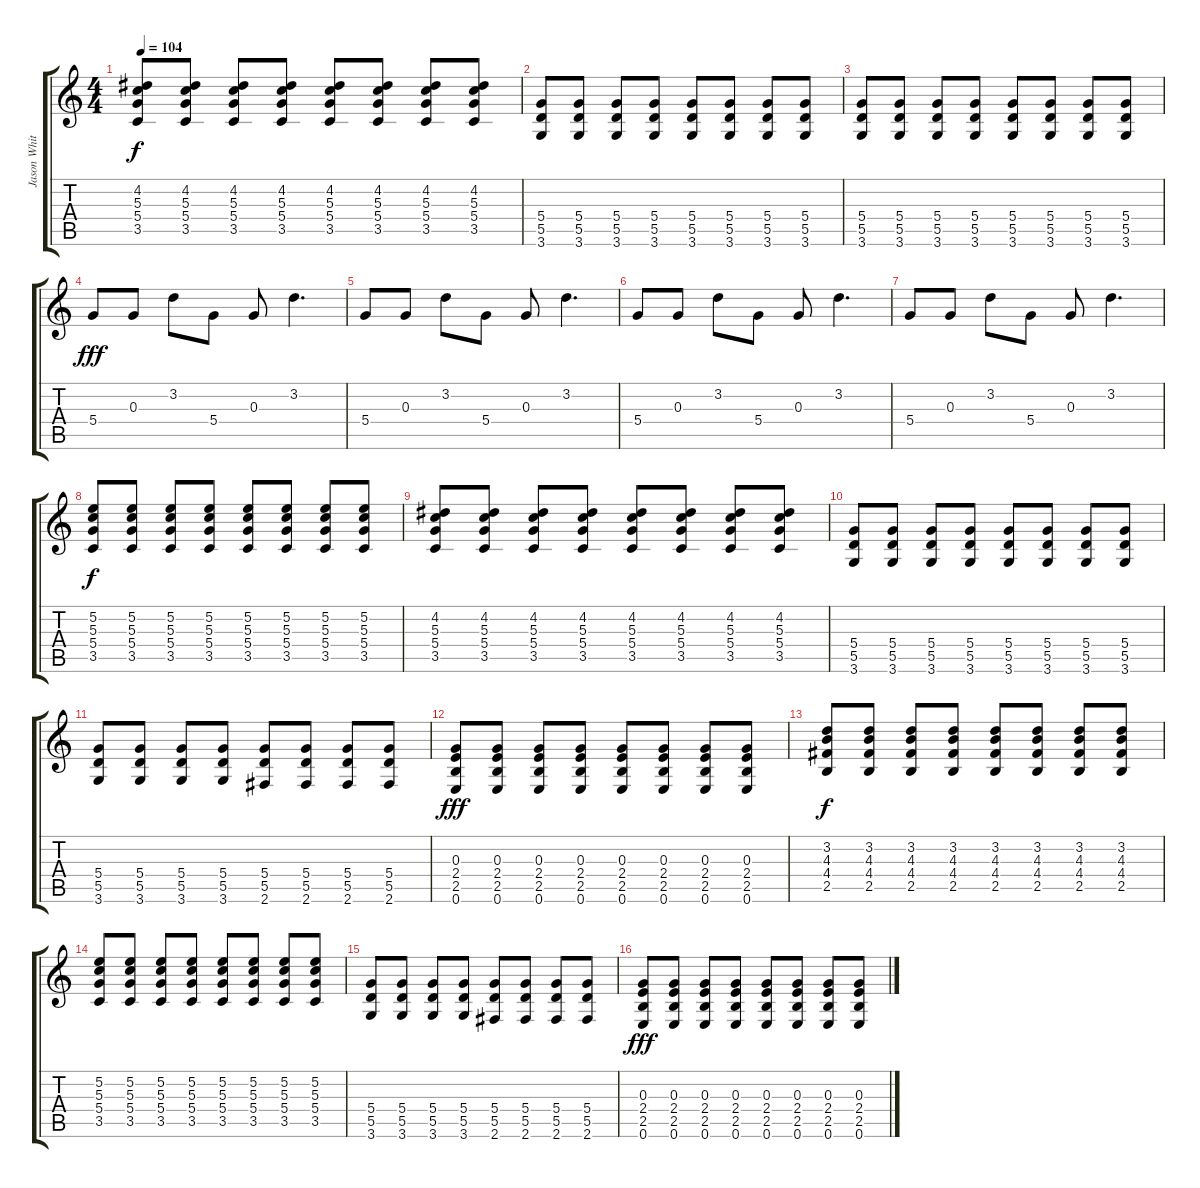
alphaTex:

\track ("Jason White " "Jason Whit") {instrument overdrivenguitar}
\staff {score tabs}
\tuning (E4 B3 G3 D3 A2 E2) {hide}
\ts (4 4)
\tempo 104
\clef g2
\ks c
(4.2 5.3 5.4 3.5).8{dy f} (4.2 5.3 5.4 3.5).8 (4.2 5.3 5.4 3.5).8 (4.2 5.3 5.4 3.5).8 (4.2 5.3 5.4 3.5).8 (4.2 5.3 5.4 3.5).8 (4.2 5.3 5.4 3.5).8 (4.2 5.3 5.4 3.5).8 |
(5.4 5.5 3.6).8 (5.4 5.5 3.6).8 (5.4 5.5 3.6).8 (5.4 5.5 3.6).8 (5.4 5.5 3.6).8 (5.4 5.5 3.6).8 (5.4 5.5 3.6).8 (5.4 5.5 3.6).8 |
(5.4 5.5 3.6).8 (5.4 5.5 3.6).8 (5.4 5.5 3.6).8 (5.4 5.5 3.6).8 (5.4 5.5 3.6).8 (5.4 5.5 3.6).8 (5.4 5.5 3.6).8 (5.4 5.5 3.6).8 |
5.4.8{dy fff} 0.3.8 3.2.8 5.4.8 0.3.8 3.2.4{d} |
5.4.8 0.3.8 3.2.8 5.4.8 0.3.8 3.2.4{d} |
5.4.8 0.3.8 3.2.8 5.4.8 0.3.8 3.2.4{d} |
5.4.8 0.3.8 3.2.8 5.4.8 0.3.8 3.2.4{d} |
(5.2 5.3 5.4 3.5).8{dy f} (5.2 5.3 5.4 3.5).8 (5.2 5.3 5.4 3.5).8 (5.2 5.3 5.4 3.5).8 (5.2 5.3 5.4 3.5).8 (5.2 5.3 5.4 3.5).8 (5.2 5.3 5.4 3.5).8 (5.2 5.3 5.4 3.5).8 |
(4.2 5.3 5.4 3.5).8 (4.2 5.3 5.4 3.5).8 (4.2 5.3 5.4 3.5).8 (4.2 5.3 5.4 3.5).8 (4.2 5.3 5.4 3.5).8 (4.2 5.3 5.4 3.5).8 (4.2 5.3 5.4 3.5).8 (4.2 5.3 5.4 3.5).8 |
(5.4 5.5 3.6).8 (5.4 5.5 3.6).8 (5.4 5.5 3.6).8 (5.4 5.5 3.6).8 (5.4 5.5 3.6).8 (5.4 5.5 3.6).8 (5.4 5.5 3.6).8 (5.4 5.5 3.6).8 |
(5.4 5.5 3.6).8 (5.4 5.5 3.6).8 (5.4 5.5 3.6).8 (5.4 5.5 3.6).8 (5.4 5.5 2.6).8 (5.4 5.5 2.6).8 (5.4 5.5 2.6).8 (5.4 5.5 2.6).8 |
(0.3 2.4 2.5 0.6).8{dy fff} (0.3 2.4 2.5 0.6).8 (0.3 2.4 2.5 0.6).8 (0.3 2.4 2.5 0.6).8 (0.3 2.4 2.5 0.6).8 (0.3 2.4 2.5 0.6).8 (0.3 2.4 2.5 0.6).8 (0.3 2.4 2.5 0.6).8 |
(3.2 4.3 4.4 2.5).8{dy f} (3.2 4.3 4.4 2.5).8 (3.2 4.3 4.4 2.5).8 (3.2 4.3 4.4 2.5).8 (3.2 4.3 4.4 2.5).8 (3.2 4.3 4.4 2.5).8 (3.2 4.3 4.4 2.5).8 (3.2 4.3 4.4 2.5).8 |
(5.2 5.3 5.4 3.5).8 (5.2 5.3 5.4 3.5).8 (5.2 5.3 5.4 3.5).8 (5.2 5.3 5.4 3.5).8 (5.2 5.3 5.4 3.5).8 (5.2 5.3 5.4 3.5).8 (5.2 5.3 5.4 3.5).8 (5.2 5.3 5.4 3.5).8 |
(5.4 5.5 3.6).8 (5.4 5.5 3.6).8 (5.4 5.5 3.6).8 (5.4 5.5 3.6).8 (5.4 5.5 2.6).8 (5.4 5.5 2.6).8 (5.4 5.5 2.6).8 (5.4 5.5 2.6).8 |
(0.3 2.4 2.5 0.6).8{dy fff} (0.3 2.4 2.5 0.6).8 (0.3 2.4 2.5 0.6).8 (0.3 2.4 2.5 0.6).8 (0.3 2.4 2.5 0.6).8 (0.3 2.4 2.5 0.6).8 (0.3 2.4 2.5 0.6).8 (0.3 2.4 2.5 0.6).8
